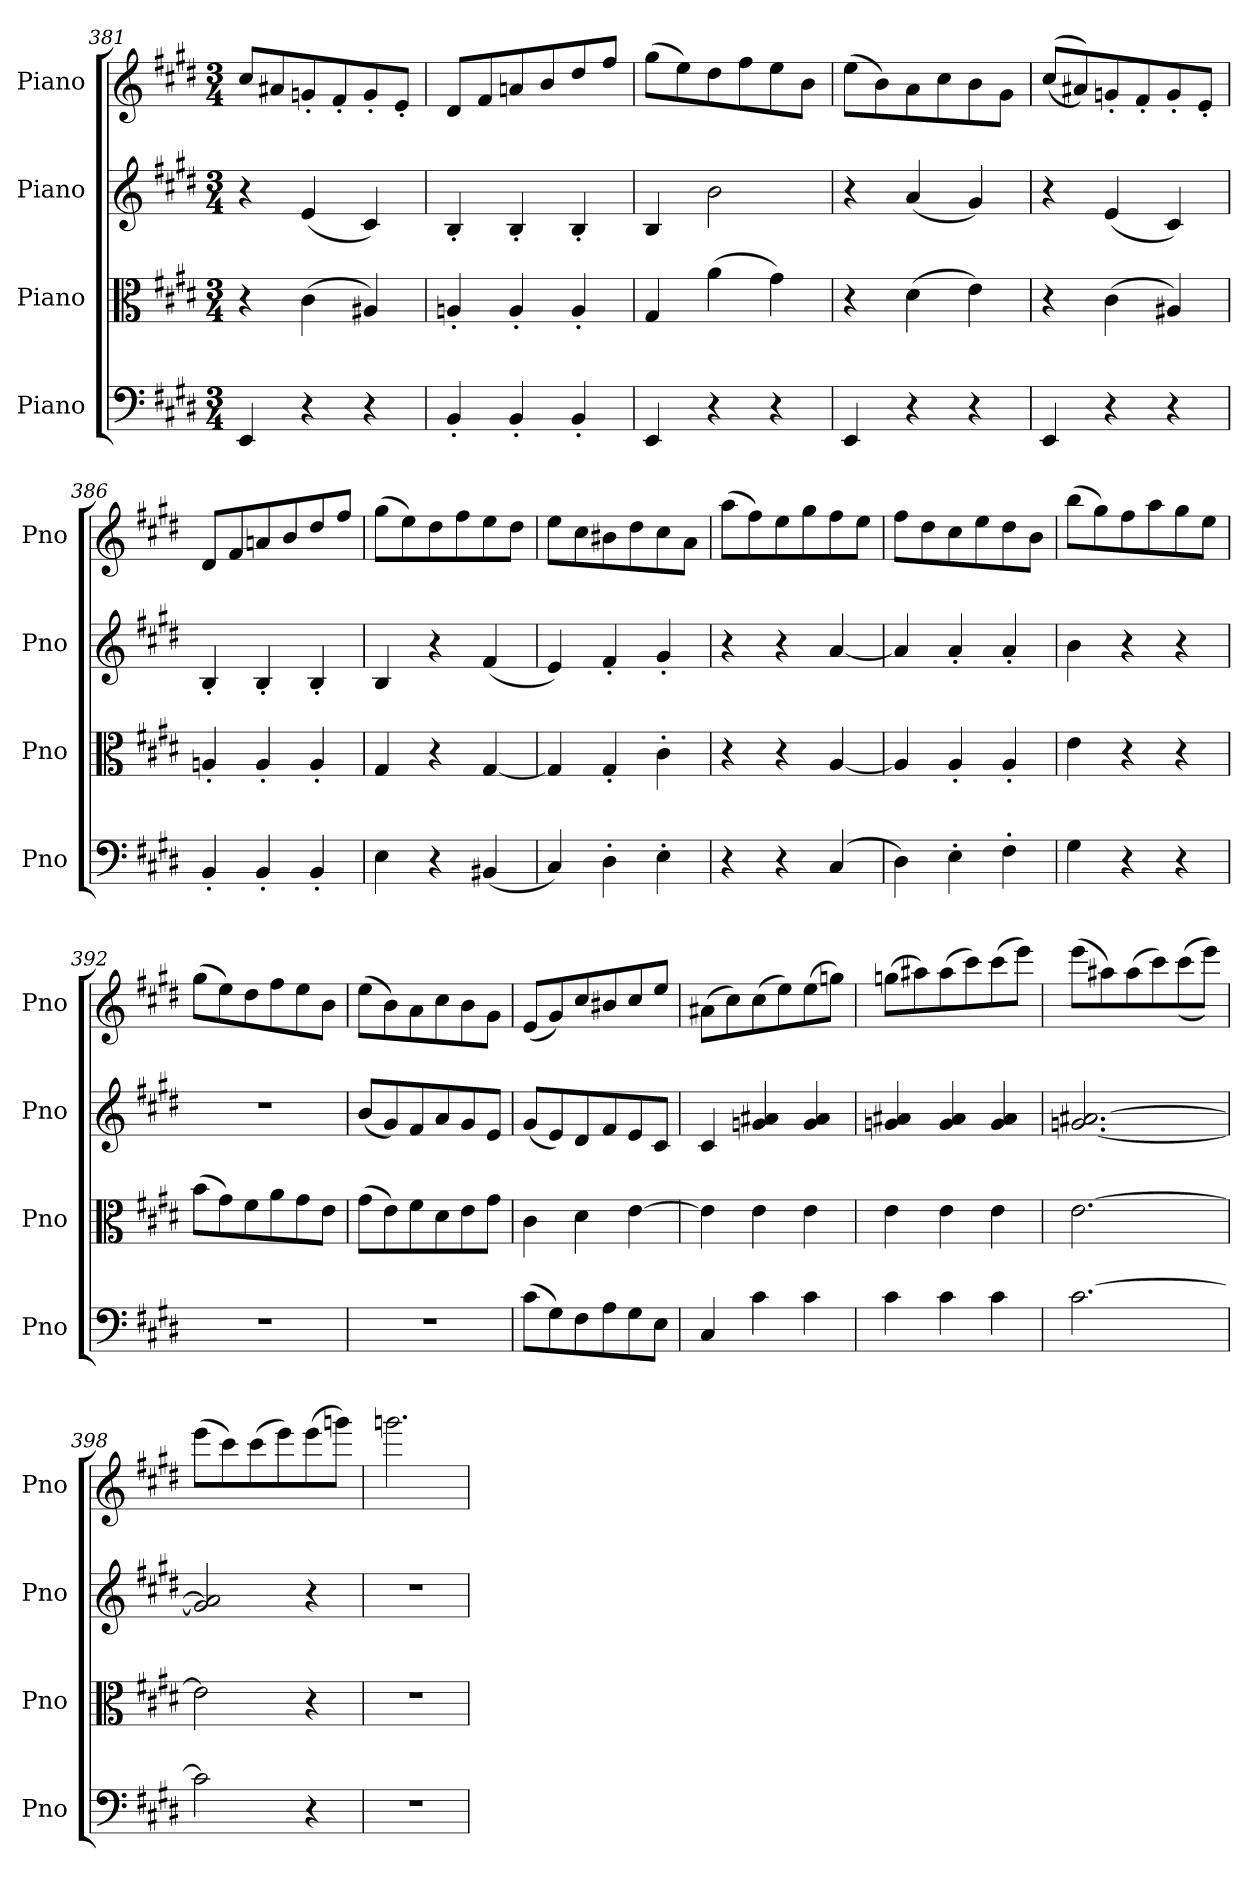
**kern	**kern	**kern	**kern
*part4	*part3	*part2	*part1
*staff4	*staff3	*staff2	*staff1
*I"Piano	*I"Piano	*I"Piano	*I"Piano
*I'Pno	*I'Pno	*I'Pno	*I'Pno
*clefF4	*clefC3	*clefG2	*clefG2
*k[f#c#g#d#]	*k[f#c#g#d#]	*k[f#c#g#d#]	*k[f#c#g#d#]
*M3/4	*M3/4	*M3/4	*M3/4
=381	=381	=381	=381
4EE/	4r	4r	8cc#/L
.	.	.	8a#X/
4r	(4c#\	(4e/	8gn'/
.	.	.	8f#'/
4r	4A#X/)	4c#/)	8g'/
.	.	.	8e'/J
=382	=382	=382	=382
4BB'/	4An'/	4B'/	8d#/L
.	.	.	8f#/
4BB'/	4A'/	4B'/	8an/
.	.	.	8b/
4BB'/	4A'/	4B'/	8dd#/
.	.	.	8ff#/J
=383	=383	=383	=383
4EE/	4G#/	4B/	(8gg#\L
.	.	.	8ee\)
4r	(4a\	2b\	8dd#\
.	.	.	8ff#\
4r	4g#\)	.	8ee\
.	.	.	8b\J
!!LO:PB:g=z
=384	=384	=384	=384
4EE/	4r	4r	(8ee\L
.	.	.	8b\)
4r	(4d#\	(4a/	8a\
.	.	.	8cc#\
4r	4e\)	4g#/)	8b\
.	.	.	8g#\J
=385	=385	=385	=385
4EE/	4r	4r	((8cc#/L
.	.	.	8a#X/))
4r	(4c#\	(4e/	8gn'/
.	.	.	8f#'/
4r	4A#X/)	4c#/)	8g'/
.	.	.	8e'/J
=386	=386	=386	=386
4BB'/	4An'/	4B'/	8d#/L
.	.	.	8f#/
4BB'/	4A'/	4B'/	8an/
.	.	.	8b/
4BB'/	4A'/	4B'/	8dd#/
.	.	.	8ff#/J
=387	=387	=387	=387
4E\	4G#/	4B/	(8gg#\L
.	.	.	8ee\)
4r	4r	4r	8dd#\
.	.	.	8ff#\
(4BB#X/	[4G#/	(4f#/	8ee\
.	.	.	8dd#\J
=388	=388	=388	=388
4C#/)	4G#/]	4e/)	8ee\L
.	.	.	8cc#\
4D#'\	4G#'/	4f#'/	8b#X\
.	.	.	8dd#\
4E'\	4c#'\	4g#'/	8cc#\
.	.	.	8a\J
=389	=389	=389	=389
4r	4r	4r	(8aa\L
.	.	.	8ff#\)
4r	4r	4r	8ee\
.	.	.	8gg#\
(4C#/	[4A/	[4a/	8ff#\
.	.	.	8ee\J
=390	=390	=390	=390
4D#\)	4A/]	4a/]	8ff#\L
.	.	.	8dd#\
4E'\	4A'/	4a'/	8cc#\
.	.	.	8ee\
4F#'\	4A'/	4a'/	8dd#\
.	.	.	8b\J
=391	=391	=391	=391
4G#\	4e\	4b\	(8bb\L
.	.	.	8gg#\)
4r	4r	4r	8ff#\
.	.	.	8aa\
4r	4r	4r	8gg#\
.	.	.	8ee\J
=392	=392	=392	=392
2.r	(8b\L	2.r	(8gg#\L
.	8g#\)	.	8ee\)
.	8f#\	.	8dd#\
.	8a\	.	8ff#\
.	8g#\	.	8ee\
.	8e\J	.	8b\J
!!LO:LB:g=z
=393	=393	=393	=393
2.r	(8g#\L	(8b/L	(8ee\L
.	8e\)	8g#/)	8b\)
.	8f#\	8f#/	8a\
.	8d#\	8a/	8cc#\
.	8e\	8g#/	8b\
.	8g#\J	8e/J	8g#\J
=394	=394	=394	=394
(8c#\L	4c#\	(8g#/L	(8e/L
8G#\)	.	8e/)	8g#/)
8F#\	4d#\	8d#/	8cc#/
8A\	.	8f#/	8b#X/
8G#\	[4e\	8e/	8cc#/
8E\J	.	8c#/J	8ee/J
=395	=395	=395	=395
4C#/	4e\]	4c#/	(8a#X\L
.	.	.	8cc#\)
4c#\	4e\	4gn/ 4a#X/	(8cc#\
.	.	.	8ee\)
4c#\	4e\	4g/ 4a#/	(8ee\
.	.	.	8ggn\J)
=396	=396	=396	=396
4c#\	4e\	4gn/ 4a#X/	(8ggn\L
.	.	.	8aa#X\)
4c#\	4e\	4g/ 4a#/	(8aa#\
.	.	.	8ccc#\)
4c#\	4e\	4g/ 4a#/	(8ccc#\
.	.	.	8eee\J)
=397	=397	=397	=397
[2.c#\	[2.e\	[2.gn/ [2.a#X/	(8eee\L
.	.	.	8aa#X\)
.	.	.	(8aa#\
.	.	.	8ccc#\)
.	.	.	((8ccc#\
.	.	.	8eee\J))
=398	=398	=398	=398
2c#\]	2e\]	2g/] 2a#/]	(8eee\L
.	.	.	8ccc#\)
.	.	.	(8ccc#\
.	.	.	8eee\)
4r	4r	4r	(8eee\
.	.	.	8gggn\J)
=399	=399	=399	=399
2.r	2.r	2.r	2.gggn\
=	=	=	=
*-	*-	*-	*-
